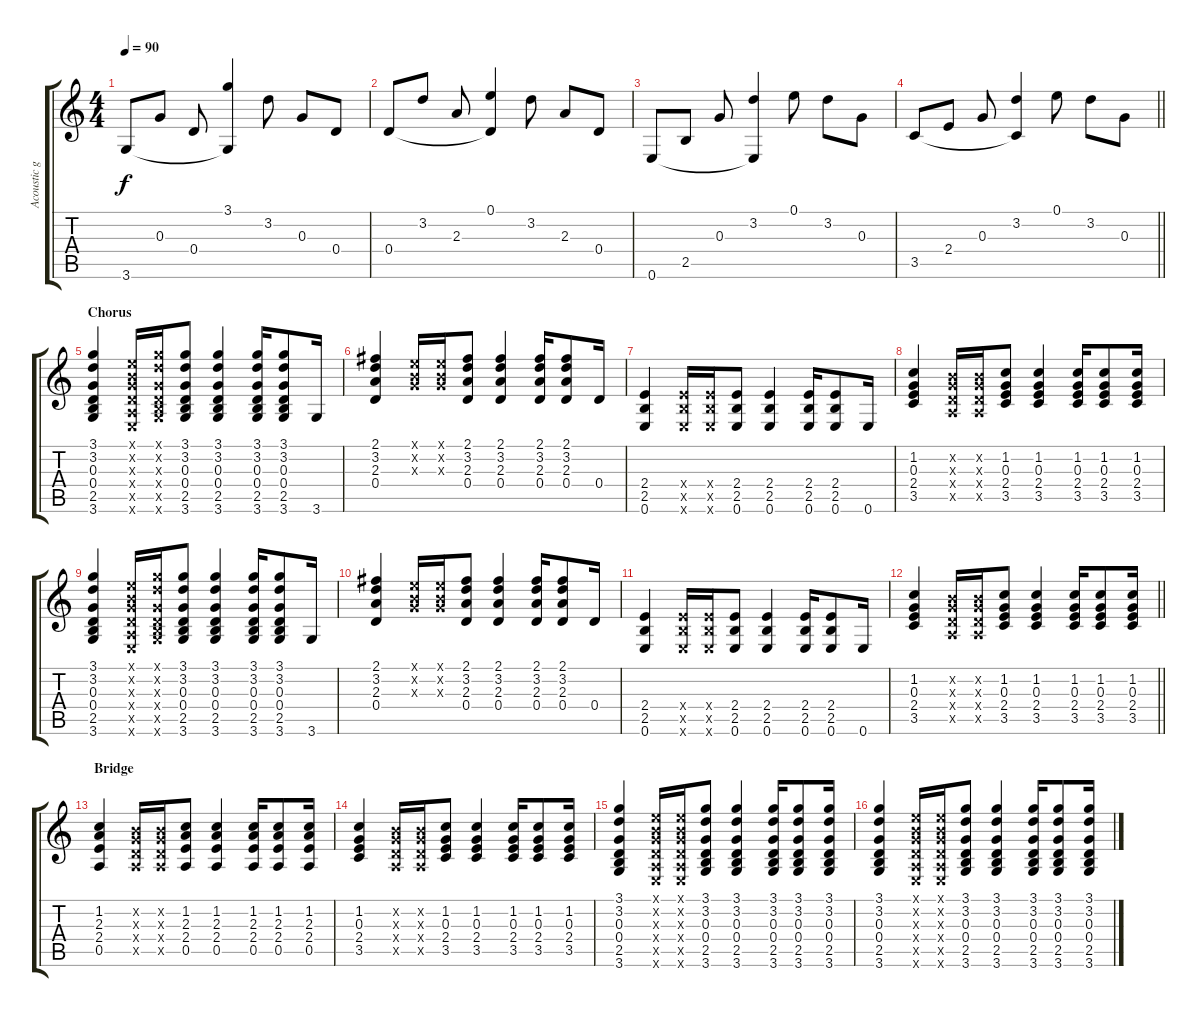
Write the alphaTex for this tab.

\track ("Acoustic guitar" "Acoustic g") {instrument acousticguitarsteel}
\staff {score tabs}
\tuning (E4 B3 G3 D3 A2 E2) {hide}
\ts (4 4)
\tempo 90
\clef g2
\ks c
3.6.8{dy f} 0.3.8 0.4.8 (3.1 3.6{t}).4 3.2.8 0.3.8 0.4.8 |
0.4.8 3.2.8 2.3.8 (0.1 0.4{t}).4 3.2.8 2.3.8 0.4.8 |
0.6.8 2.5.8 0.3.8 (3.2 0.6{t}).4 0.1.8 3.2.8 0.3.8 |
\barLineRight lightlight
3.5.8 2.4.8 0.3.8 (3.2 3.5{t}).4 0.1.8 3.2.8 0.3.8 |
\section ("" "Chorus")
(3.1 3.2 0.3 0.4 2.5 3.6).4 (0.1{x} 0.2{x} 0.3{x} 0.4{x} 0.5{x} 0.6{x}).16 (3.1{x} 3.2{x} 0.3{x} 0.4{x} 2.5{x} 3.6{x}).16 (3.1 3.2 0.3 0.4 2.5 3.6).8 (3.1 3.2 0.3 0.4 2.5 3.6).4 (3.1 3.2 0.3 0.4 2.5 3.6).16 (3.1 3.2 0.3 0.4 2.5 3.6).8 3.6.16 |
(2.1 3.2 2.3 0.4).4 (0.1{x} 0.2{x} 0.3{x}).16 (0.1{x} 0.2{x} 0.3{x}).16 (2.1 3.2 2.3 0.4).8 (2.1 3.2 2.3 0.4).4 (2.1 3.2 2.3 0.4).16 (2.1 3.2 2.3 0.4).8 0.4.16 |
(2.4 2.5 0.6).4 (2.4{x} 2.5{x} 0.6{x}).16 (2.4{x} 2.5{x} 0.6{x}).16 (2.4 2.5 0.6).8 (2.4 2.5 0.6).4 (2.4 2.5 0.6).16 (2.4 2.5 0.6).8 0.6.16 |
(1.2 0.3 2.4 3.5).4 (0.2{x} 0.3{x} 0.4{x} 0.5{x}).16 (0.2{x} 0.3{x} 0.4{x} 0.5{x}).16 (1.2 0.3 2.4 3.5).8 (1.2 0.3 2.4 3.5).4 (1.2 0.3 2.4 3.5).16 (1.2 0.3 2.4 3.5).8 (1.2 0.3 2.4 3.5).16 |
(3.1 3.2 0.3 0.4 2.5 3.6).4 (0.1{x} 0.2{x} 0.3{x} 0.4{x} 0.5{x} 0.6{x}).16 (3.1{x} 3.2{x} 0.3{x} 0.4{x} 2.5{x} 3.6{x}).16 (3.1 3.2 0.3 0.4 2.5 3.6).8 (3.1 3.2 0.3 0.4 2.5 3.6).4 (3.1 3.2 0.3 0.4 2.5 3.6).16 (3.1 3.2 0.3 0.4 2.5 3.6).8 3.6.16 |
(2.1 3.2 2.3 0.4).4 (0.1{x} 0.2{x} 0.3{x}).16 (0.1{x} 0.2{x} 0.3{x}).16 (2.1 3.2 2.3 0.4).8 (2.1 3.2 2.3 0.4).4 (2.1 3.2 2.3 0.4).16 (2.1 3.2 2.3 0.4).8 0.4.16 |
(2.4 2.5 0.6).4 (2.4{x} 2.5{x} 0.6{x}).16 (2.4{x} 2.5{x} 0.6{x}).16 (2.4 2.5 0.6).8 (2.4 2.5 0.6).4 (2.4 2.5 0.6).16 (2.4 2.5 0.6).8 0.6.16 |
\barLineRight lightlight
(1.2 0.3 2.4 3.5).4 (0.2{x} 0.3{x} 0.4{x} 0.5{x}).16 (0.2{x} 0.3{x} 0.4{x} 0.5{x}).16 (1.2 0.3 2.4 3.5).8 (1.2 0.3 2.4 3.5).4 (1.2 0.3 2.4 3.5).16 (1.2 0.3 2.4 3.5).8 (1.2 0.3 2.4 3.5).16 |
\section ("" "Bridge")
(1.2 2.3 2.4 0.5).4 (0.2{x} 0.3{x} 0.4{x} 0.5{x}).16 (0.2{x} 0.3{x} 0.4{x} 0.5{x}).16 (1.2 2.3 2.4 0.5).8 (1.2 2.3 2.4 0.5).4 (1.2 2.3 2.4 0.5).16 (1.2 2.3 2.4 0.5).8 (1.2 2.3 2.4 0.5).16 |
(1.2 0.3 2.4 3.5).4 (0.2{x} 0.3{x} 0.4{x} 0.5{x}).16 (0.2{x} 0.3{x} 0.4{x} 0.5{x}).16 (1.2 0.3 2.4 3.5).8 (1.2 0.3 2.4 3.5).4 (1.2 0.3 2.4 3.5).16 (1.2 0.3 2.4 3.5).8 (1.2 0.3 2.4 3.5).16 |
(3.1 3.2 0.3 0.4 2.5 3.6).4 (0.1{x} 0.2{x} 0.3{x} 0.4{x} 0.5{x} 0.6{x}).16 (0.1{x} 0.2{x} 0.3{x} 0.4{x} 0.5{x} 0.6{x}).16 (3.1 3.2 0.3 0.4 2.5 3.6).8 (3.1 3.2 0.3 0.4 2.5 3.6).4 (3.1 3.2 0.3 0.4 2.5 3.6).16 (3.1 3.2 0.3 0.4 2.5 3.6).8 (3.1 3.2 0.3 0.4 2.5 3.6).16 |
(3.1 3.2 0.3 0.4 2.5 3.6).4 (0.1{x} 0.2{x} 0.3{x} 0.4{x} 0.5{x} 0.6{x}).16 (0.1{x} 0.2{x} 0.3{x} 0.4{x} 0.5{x} 0.6{x}).16 (3.1 3.2 0.3 0.4 2.5 3.6).8 (3.1 3.2 0.3 0.4 2.5 3.6).4 (3.1 3.2 0.3 0.4 2.5 3.6).16 (3.1 3.2 0.3 0.4 2.5 3.6).8 (3.1 3.2 0.3 0.4 2.5 3.6).16
